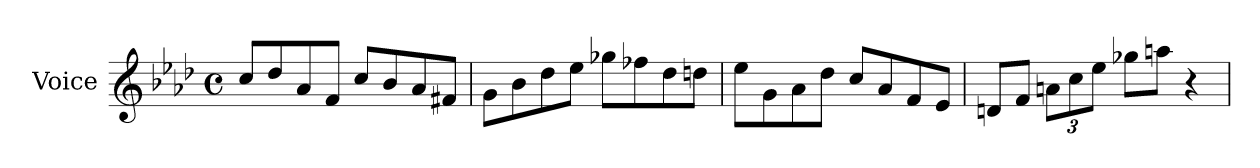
**kern
*part1
*staff1
*I"Voice
*I'Voice
*clefG2
*k[b-e-a-d-]
*M4/4
*met(c)
=1
8cc/L
8dd-/
8a-/
8f/J
8cc/L
8b-/
8a-/
8f#X/J
=2
8g\L
8b-\
8dd-\
8ee-\J
8gg-X\L
8ff-X\
8dd-\
8ddn\J
=3
8ee-\L
8g\
8a-\
8dd-\J
8cc/L
8a-/
8f/
8e-/J
=4
8dn/L
8f/J
12an\L
12cc\
12ee-\J
8gg-X\L
8aan\J
4r
=
*-
